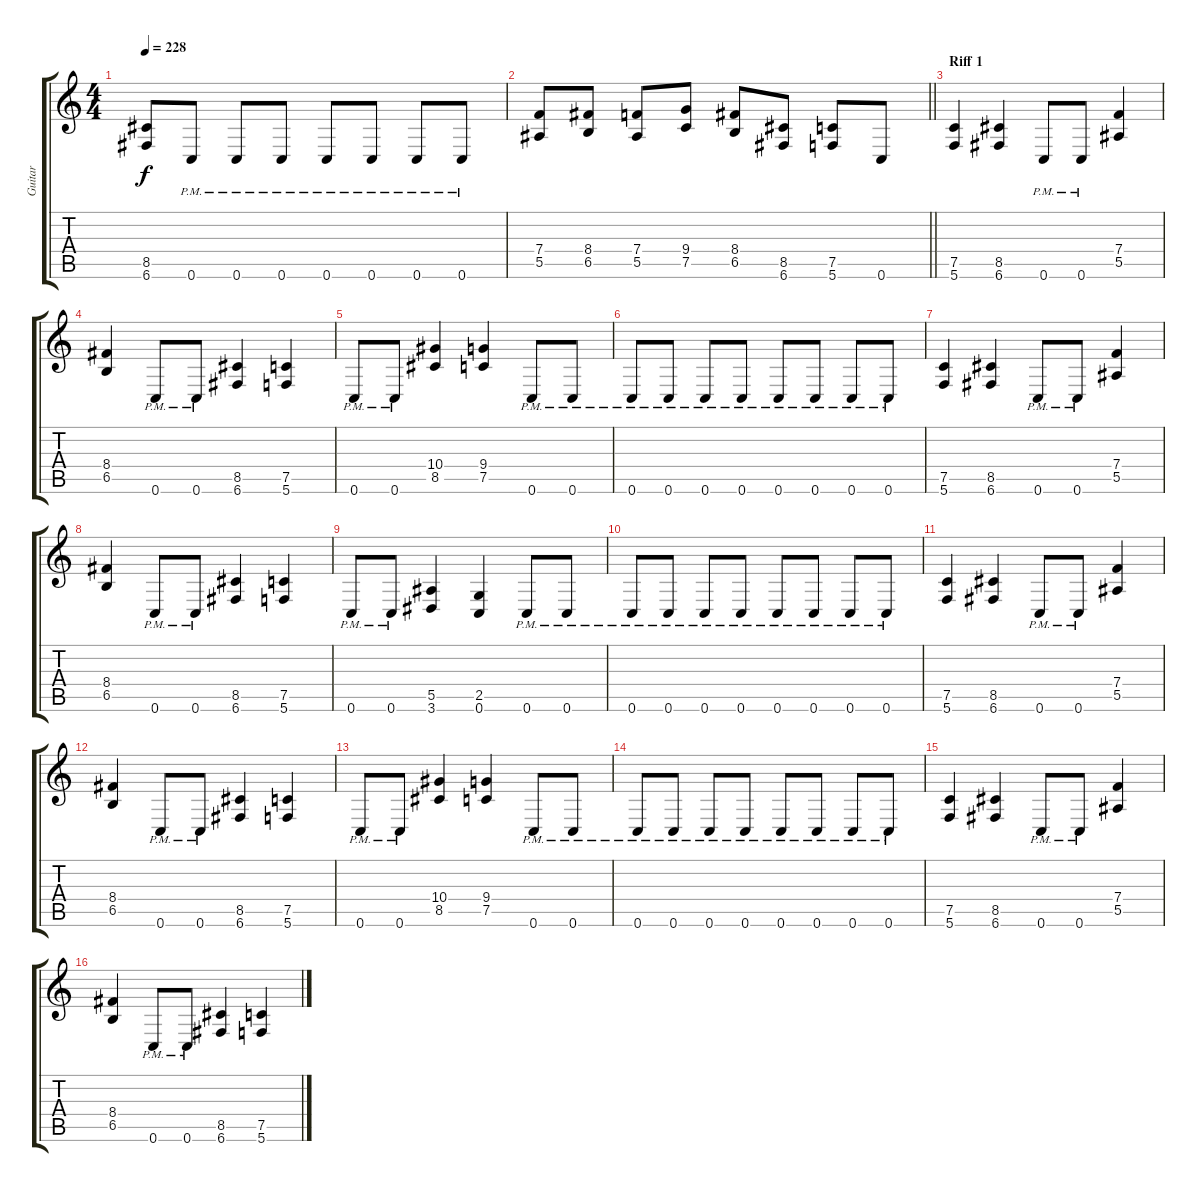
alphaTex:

\track ("Guitar" "Guitar") {instrument distortionguitar}
\staff {score tabs}
\tuning (C4 G3 Eb3 Bb2 F2 C2) {hide}
\ts (4 4)
\tempo 228
\clef g2
\ks c
(8.5 6.6).8{dy f} 0.6{pm}.8 0.6{pm}.8 0.6{pm}.8 0.6{pm}.8 0.6{pm}.8 0.6{pm}.8 0.6{pm}.8 |
\barLineRight lightlight
(7.4 5.5).8 (8.4 6.5).8 (7.4 5.5).8 (9.4 7.5).8 (8.4 6.5).8 (8.5 6.6).8 (7.5 5.6).8 0.6.8 |
\section ("" "Riff 1")
(7.5 5.6).4 (8.5 6.6).4 0.6{pm}.8 0.6{pm}.8 (7.4 5.5).4 |
(8.4 6.5).4 0.6{pm}.8 0.6{pm}.8 (8.5 6.6).4 (7.5 5.6).4 |
0.6{pm}.8 0.6{pm}.8 (10.4 8.5).4 (9.4 7.5).4 0.6{pm}.8 0.6{pm}.8 |
0.6{pm}.8 0.6{pm}.8 0.6{pm}.8 0.6{pm}.8 0.6{pm}.8 0.6{pm}.8 0.6{pm}.8 0.6{pm}.8 |
(7.5 5.6).4 (8.5 6.6).4 0.6{pm}.8 0.6{pm}.8 (7.4 5.5).4 |
(8.4 6.5).4 0.6{pm}.8 0.6{pm}.8 (8.5 6.6).4 (7.5 5.6).4 |
0.6{pm}.8 0.6{pm}.8 (5.5 3.6).4 (2.5 0.6).4 0.6{pm}.8 0.6{pm}.8 |
0.6{pm}.8 0.6{pm}.8 0.6{pm}.8 0.6{pm}.8 0.6{pm}.8 0.6{pm}.8 0.6{pm}.8 0.6{pm}.8 |
(7.5 5.6).4 (8.5 6.6).4 0.6{pm}.8 0.6{pm}.8 (7.4 5.5).4 |
(8.4 6.5).4 0.6{pm}.8 0.6{pm}.8 (8.5 6.6).4 (7.5 5.6).4 |
0.6{pm}.8 0.6{pm}.8 (10.4 8.5).4 (9.4 7.5).4 0.6{pm}.8 0.6{pm}.8 |
0.6{pm}.8 0.6{pm}.8 0.6{pm}.8 0.6{pm}.8 0.6{pm}.8 0.6{pm}.8 0.6{pm}.8 0.6{pm}.8 |
(7.5 5.6).4 (8.5 6.6).4 0.6{pm}.8 0.6{pm}.8 (7.4 5.5).4 |
(8.4 6.5).4 0.6{pm}.8 0.6{pm}.8 (8.5 6.6).4 (7.5 5.6).4
